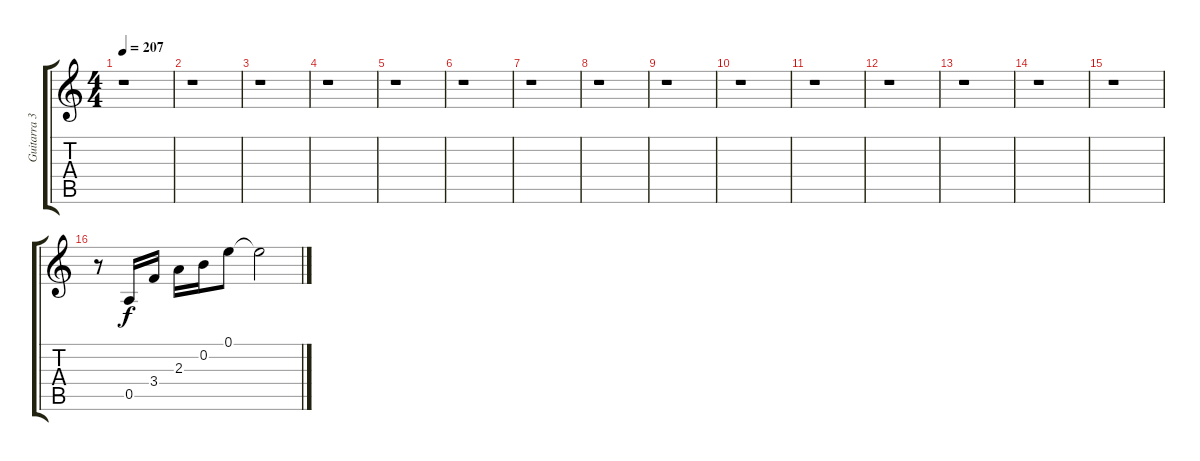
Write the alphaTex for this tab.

\track ("Guitarra 3" "Guitarra 3") {instrument electricguitarclean}
\staff {score tabs}
\tuning (E4 B3 G3 D3 A2 E2) {hide}
\ts (4 4)
\tempo 207
\clef g2
\ks c
r.1{dy f} |
r.1 |
r.1 |
r.1 |
r.1 |
r.1 |
r.1 |
r.1 |
r.1 |
r.1 |
r.1 |
r.1 |
r.1 |
r.1 |
r.1 |
r.8{balance 8} 0.5.16 3.4.16 2.3.16 0.2.16 0.1.8 0.1{t}.2
